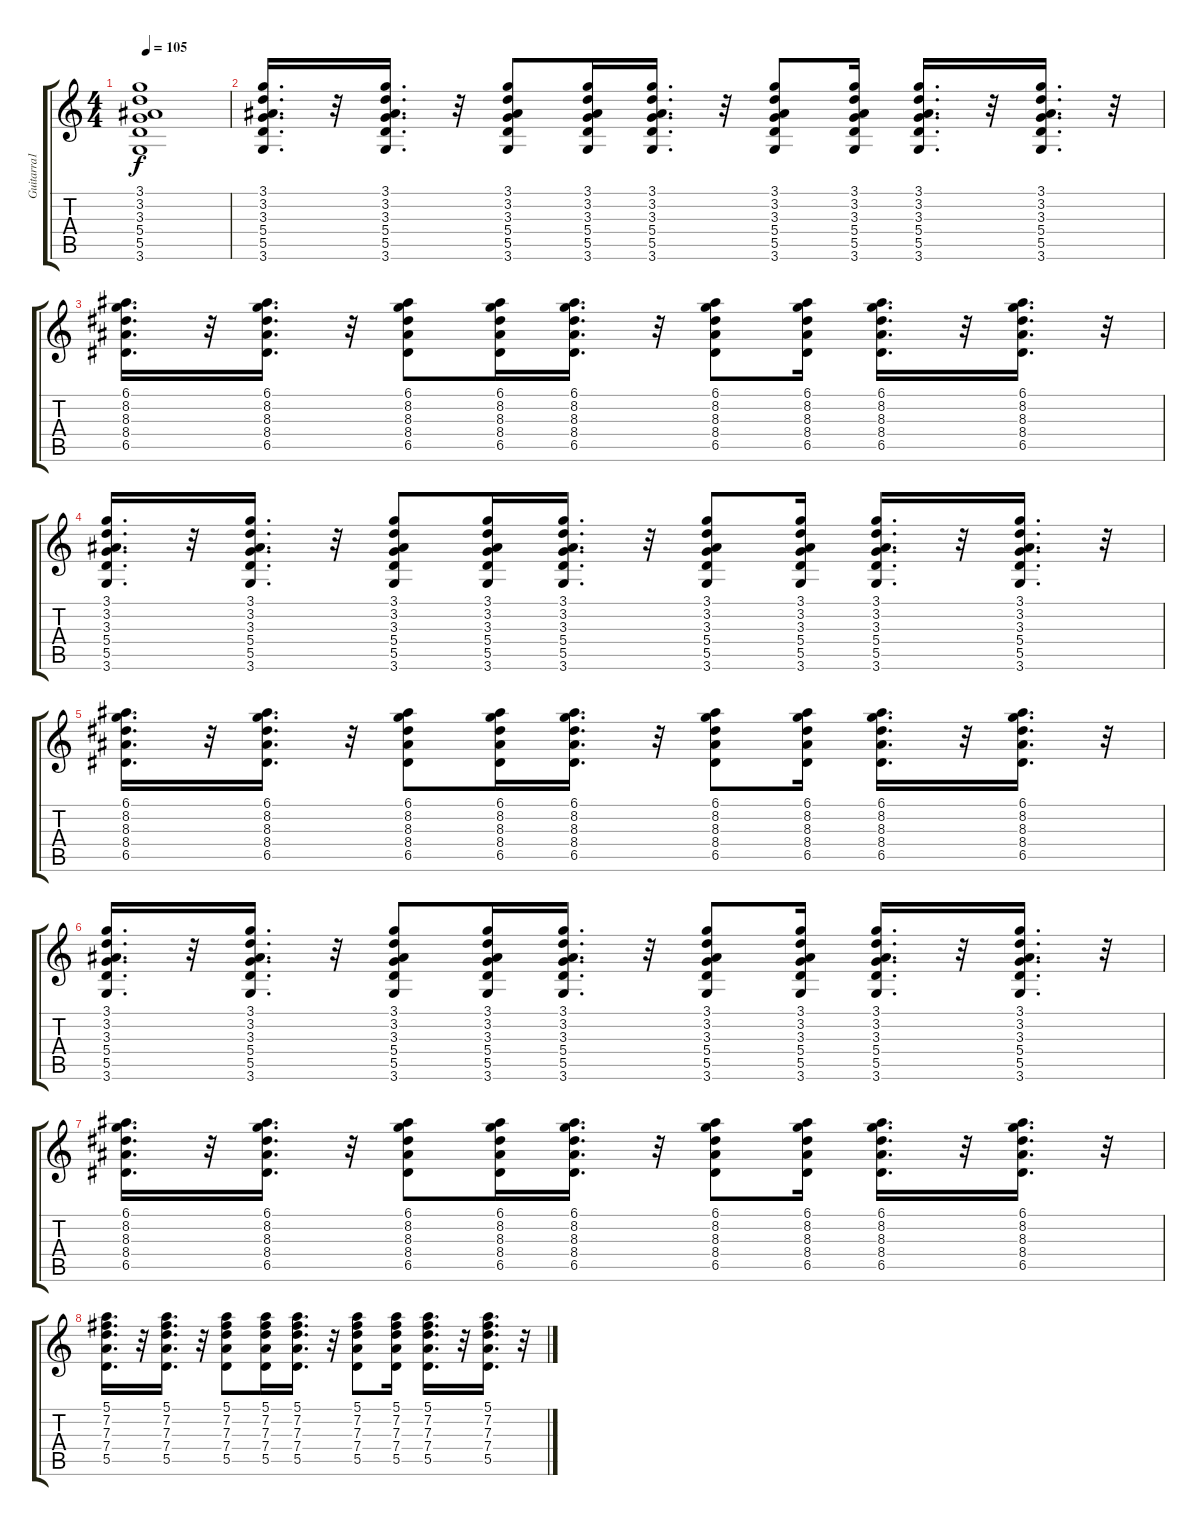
\track ("Guitarra1" "Guitarra1") {instrument overdrivenguitar}
\staff {score tabs}
\tuning (E4 B3 G3 D3 A2 E2) {hide}
\ts (4 4)
\tempo 105
\clef g2
\ks c
(3.1{t} 3.2{t} 3.3{t} 5.4{t} 5.5{t} 3.6{t}).1{dy f} |
(3.1 3.2 3.3 5.4 5.5 3.6).16{d volume 10} r.32 (3.1 3.2 3.3 5.4 5.5 3.6).16{d} r.32 (3.1 3.2 3.3 5.4 5.5 3.6).8 (3.1 3.2 3.3 5.4 5.5 3.6).16 (3.1 3.2 3.3 5.4 5.5 3.6).16{d} r.32 (3.1 3.2 3.3 5.4 5.5 3.6).8 (3.1 3.2 3.3 5.4 5.5 3.6).16 (3.1 3.2 3.3 5.4 5.5 3.6).16{d} r.32 (3.1 3.2 3.3 5.4 5.5 3.6).16{d} r.32 |
(6.1 8.2 8.3 8.4 6.5).16{d} r.32 (6.1 8.2 8.3 8.4 6.5).16{d} r.32 (6.1 8.2 8.3 8.4 6.5).8 (6.1 8.2 8.3 8.4 6.5).16 (6.1 8.2 8.3 8.4 6.5).16{d} r.32 (6.1 8.2 8.3 8.4 6.5).8 (6.1 8.2 8.3 8.4 6.5).16 (6.1 8.2 8.3 8.4 6.5).16{d} r.32 (6.1 8.2 8.3 8.4 6.5).16{d} r.32 |
(3.1 3.2 3.3 5.4 5.5 3.6).16{d} r.32 (3.1 3.2 3.3 5.4 5.5 3.6).16{d} r.32 (3.1 3.2 3.3 5.4 5.5 3.6).8 (3.1 3.2 3.3 5.4 5.5 3.6).16 (3.1 3.2 3.3 5.4 5.5 3.6).16{d} r.32 (3.1 3.2 3.3 5.4 5.5 3.6).8 (3.1 3.2 3.3 5.4 5.5 3.6).16 (3.1 3.2 3.3 5.4 5.5 3.6).16{d} r.32 (3.1 3.2 3.3 5.4 5.5 3.6).16{d} r.32 |
(6.1 8.2 8.3 8.4 6.5).16{d} r.32 (6.1 8.2 8.3 8.4 6.5).16{d} r.32 (6.1 8.2 8.3 8.4 6.5).8 (6.1 8.2 8.3 8.4 6.5).16 (6.1 8.2 8.3 8.4 6.5).16{d} r.32 (6.1 8.2 8.3 8.4 6.5).8 (6.1 8.2 8.3 8.4 6.5).16 (6.1 8.2 8.3 8.4 6.5).16{d} r.32 (6.1 8.2 8.3 8.4 6.5).16{d} r.32 |
(3.1 3.2 3.3 5.4 5.5 3.6).16{d} r.32 (3.1 3.2 3.3 5.4 5.5 3.6).16{d} r.32 (3.1 3.2 3.3 5.4 5.5 3.6).8 (3.1 3.2 3.3 5.4 5.5 3.6).16 (3.1 3.2 3.3 5.4 5.5 3.6).16{d} r.32 (3.1 3.2 3.3 5.4 5.5 3.6).8 (3.1 3.2 3.3 5.4 5.5 3.6).16 (3.1 3.2 3.3 5.4 5.5 3.6).16{d} r.32 (3.1 3.2 3.3 5.4 5.5 3.6).16{d} r.32 |
(6.1 8.2 8.3 8.4 6.5).16{d} r.32 (6.1 8.2 8.3 8.4 6.5).16{d} r.32 (6.1 8.2 8.3 8.4 6.5).8 (6.1 8.2 8.3 8.4 6.5).16 (6.1 8.2 8.3 8.4 6.5).16{d} r.32 (6.1 8.2 8.3 8.4 6.5).8 (6.1 8.2 8.3 8.4 6.5).16 (6.1 8.2 8.3 8.4 6.5).16{d} r.32 (6.1 8.2 8.3 8.4 6.5).16{d} r.32 |
(5.1 7.2 7.3 7.4 5.5).16{d} r.32 (5.1 7.2 7.3 7.4 5.5).16{d} r.32 (5.1 7.2 7.3 7.4 5.5).8 (5.1 7.2 7.3 7.4 5.5).16 (5.1 7.2 7.3 7.4 5.5).16{d} r.32 (5.1 7.2 7.3 7.4 5.5).8 (5.1 7.2 7.3 7.4 5.5).16 (5.1 7.2 7.3 7.4 5.5).16{d} r.32 (5.1 7.2 7.3 7.4 5.5).16{d} r.32
